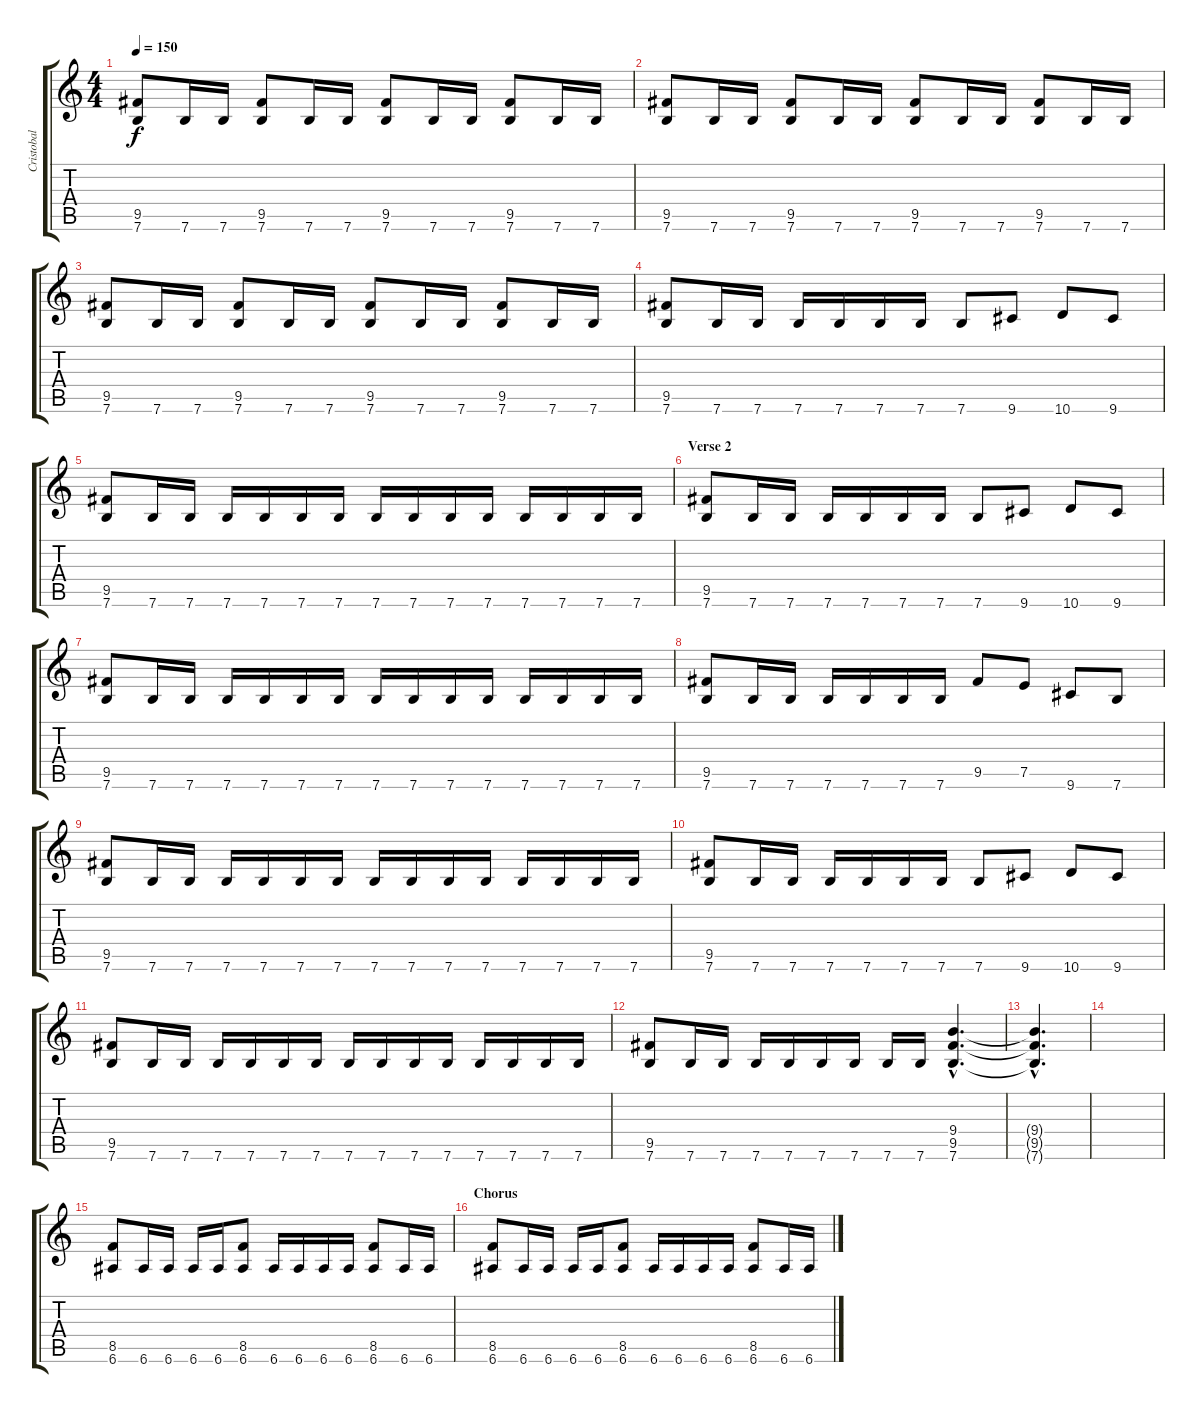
\track ("Cristobal" "Cristobal") {instrument distortionguitar}
\staff {score tabs}
\tuning (E4 B3 G3 D3 A2 E2) {hide}
\ts (4 4)
\tempo 150
\clef g2
\ks c
(9.5 7.6).8{dy f} 7.6.16 7.6.16 (9.5 7.6).8 7.6.16 7.6.16 (9.5 7.6).8 7.6.16 7.6.16 (9.5 7.6).8 7.6.16 7.6.16 |
(9.5 7.6).8 7.6.16 7.6.16 (9.5 7.6).8 7.6.16 7.6.16 (9.5 7.6).8 7.6.16 7.6.16 (9.5 7.6).8 7.6.16 7.6.16 |
(9.5 7.6).8 7.6.16 7.6.16 (9.5 7.6).8 7.6.16 7.6.16 (9.5 7.6).8 7.6.16 7.6.16 (9.5 7.6).8 7.6.16 7.6.16 |
(9.5 7.6).8 7.6.16 7.6.16 7.6.16 7.6.16 7.6.16 7.6.16 7.6.8 9.6.8 10.6.8 9.6.8 |
(9.5 7.6).8 7.6.16 7.6.16 7.6.16 7.6.16 7.6.16 7.6.16 7.6.16 7.6.16 7.6.16 7.6.16 7.6.16 7.6.16 7.6.16 7.6.16 |
\section ("" "Verse 2")
(9.5 7.6).8 7.6.16 7.6.16 7.6.16 7.6.16 7.6.16 7.6.16 7.6.8 9.6.8 10.6.8 9.6.8 |
(9.5 7.6).8 7.6.16 7.6.16 7.6.16 7.6.16 7.6.16 7.6.16 7.6.16 7.6.16 7.6.16 7.6.16 7.6.16 7.6.16 7.6.16 7.6.16 |
(9.5 7.6).8 7.6.16 7.6.16 7.6.16 7.6.16 7.6.16 7.6.16 9.5.8 7.5.8 9.6.8 7.6.8 |
(9.5 7.6).8 7.6.16 7.6.16 7.6.16 7.6.16 7.6.16 7.6.16 7.6.16 7.6.16 7.6.16 7.6.16 7.6.16 7.6.16 7.6.16 7.6.16 |
(9.5 7.6).8 7.6.16 7.6.16 7.6.16 7.6.16 7.6.16 7.6.16 7.6.8 9.6.8 10.6.8 9.6.8 |
(9.5 7.6).8 7.6.16 7.6.16 7.6.16 7.6.16 7.6.16 7.6.16 7.6.16 7.6.16 7.6.16 7.6.16 7.6.16 7.6.16 7.6.16 7.6.16 |
(9.5 7.6).8 7.6.16 7.6.16 7.6.16 7.6.16 7.6.16 7.6.16 7.6.16 7.6.16 (9.4{hac} 9.5{hac} 7.6{hac}).4{d} |
(9.4{hac t} 9.5{hac t} 7.6{hac t}).4{d} |
|
(8.5 6.6).8 6.6.16 6.6.16 6.6.16 6.6.16 (8.5 6.6).8 6.6.16 6.6.16 6.6.16 6.6.16 (8.5 6.6).8 6.6.16 6.6.16 |
\section ("" "Chorus")
(8.5 6.6).8 6.6.16 6.6.16 6.6.16 6.6.16 (8.5 6.6).8 6.6.16 6.6.16 6.6.16 6.6.16 (8.5 6.6).8 6.6.16 6.6.16
